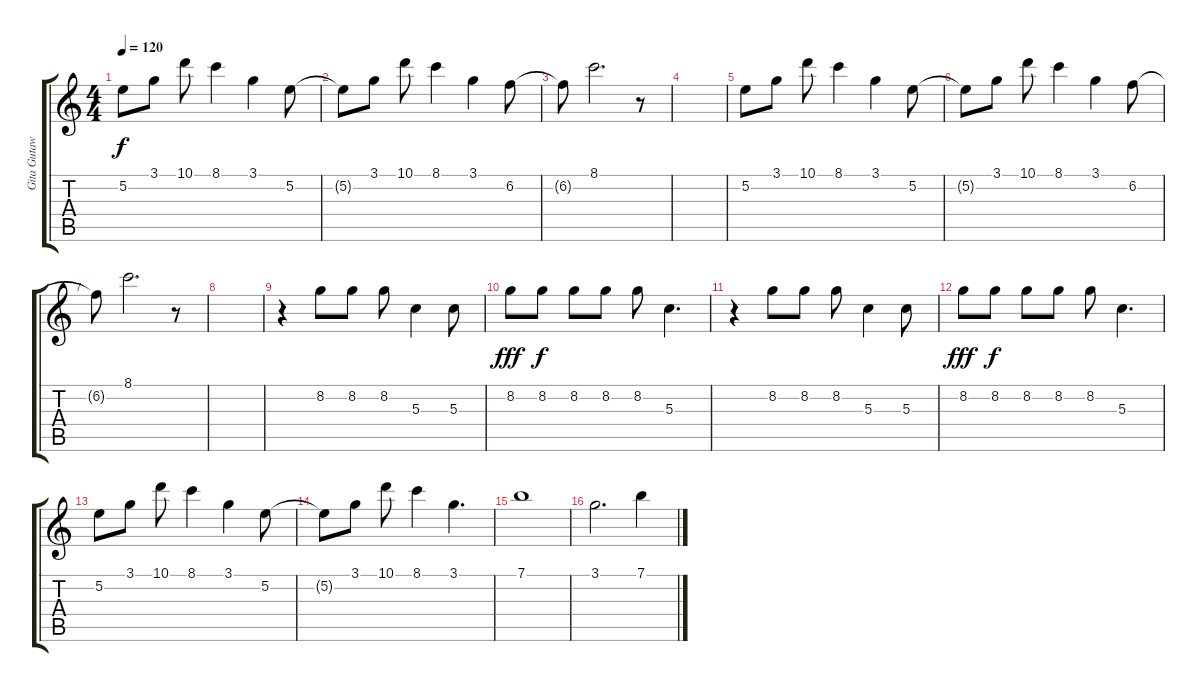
\track ("Gita Gutawa(Vocal)" "Gita Gutaw") {instrument electricguitarjazz}
\staff {score tabs}
\tuning (E4 B3 G3 D3 A2 E2) {hide}
\ts (4 4)
\tempo 120
\clef g2
\ks c
5.2.8{dy f} 3.1.8 10.1.8 8.1.4 3.1.4 5.2.8 |
5.2{t}.8 3.1.8 10.1.8 8.1.4 3.1.4 6.2.8 |
6.2{t}.8 8.1.2{d} r.8 |
|
5.2.8 3.1.8 10.1.8 8.1.4 3.1.4 5.2.8 |
5.2{t}.8 3.1.8 10.1.8 8.1.4 3.1.4 6.2.8 |
6.2{t}.8 8.1.2{d} r.8 |
|
r.4 8.2.8 8.2.8 8.2.8 5.3.4 5.3.8 |
8.2.8{dy fff} 8.2.8{dy f} 8.2.8 8.2.8 8.2.8 5.3.4{d} |
r.4 8.2.8 8.2.8 8.2.8 5.3.4 5.3.8 |
8.2.8{dy fff} 8.2.8{dy f} 8.2.8 8.2.8 8.2.8 5.3.4{d} |
5.2.8 3.1.8 10.1.8 8.1.4 3.1.4 5.2.8 |
5.2{t}.8 3.1.8 10.1.8 8.1.4 3.1.4{d} |
7.1.1 |
3.1.2{d} 7.1.4
